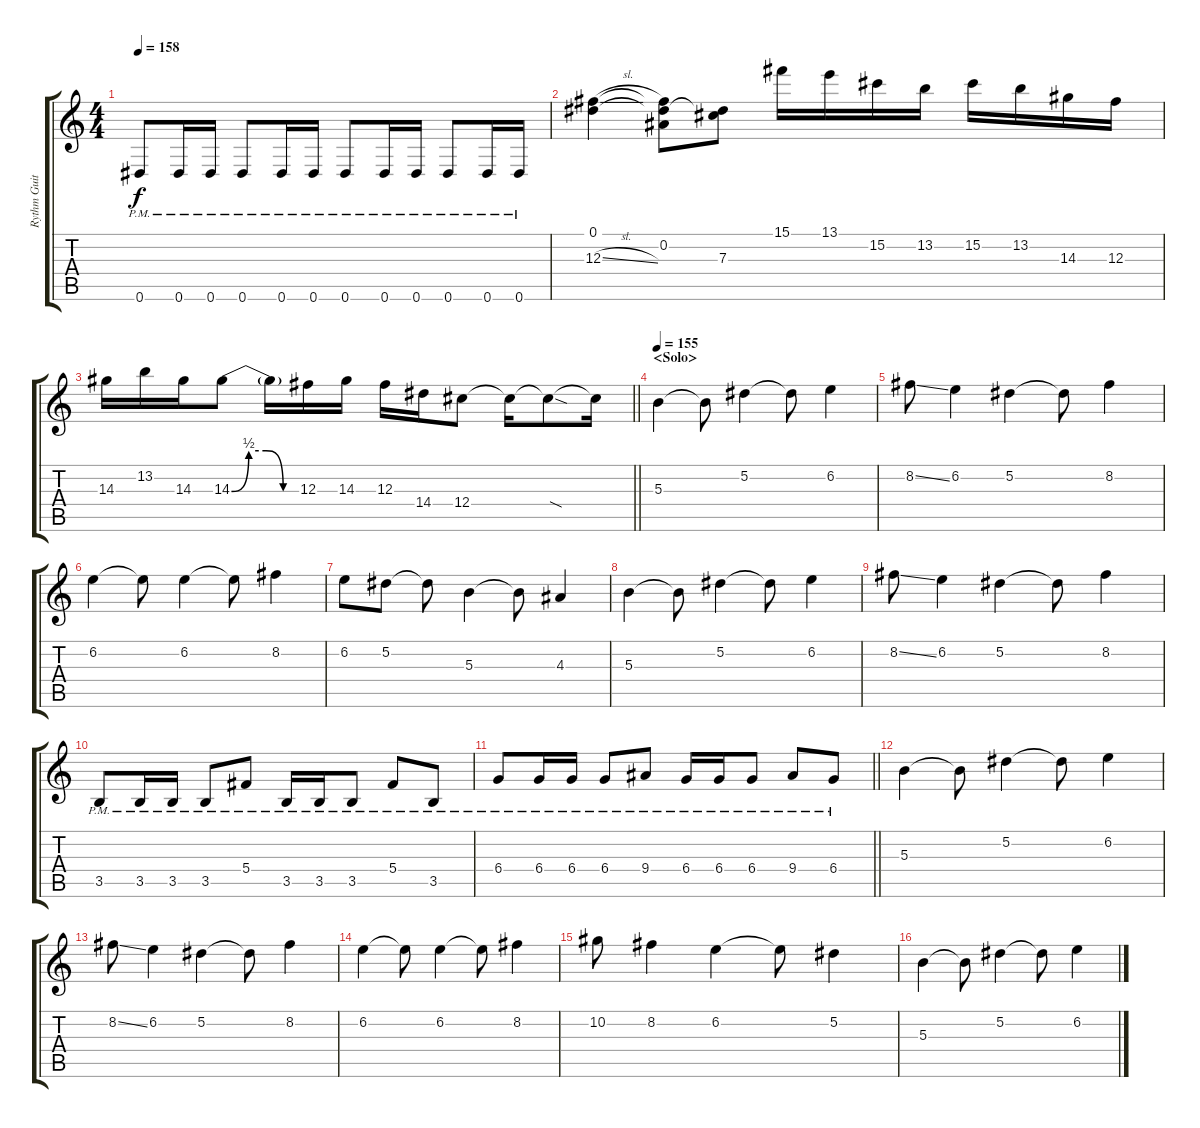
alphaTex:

\track ("Rythm Guitar" "Rythm Guit") {instrument distortionguitar}
\staff {score tabs}
\tuning (Eb4 Bb3 Gb3 Db3 Ab2 Eb2) {hide}
\ts (4 4)
\tempo 158
\clef g2
\ks c
0.6{pm}.8{dy f} 0.6{pm}.16 0.6{pm}.16 0.6{pm}.8 0.6{pm}.16 0.6{pm}.16 0.6{pm}.8 0.6{pm}.16 0.6{pm}.16 0.6{pm}.8 0.6{pm}.16 0.6{pm}.16 |
(0.1 12.3{sl}).4 (0.1{t} 0.2 12.3{t}).8 (0.1{t} 7.3).8 15.1.16 13.1.16 15.2.16 13.2.16 15.2.16 13.2.16 14.3.16 12.3.16 |
\barLineRight lightlight
14.3.16 13.2.16 14.3.16 14.3{be (custom 0 0 15 2 30 2 45 0 60 0)}.8 14.3{t}.16 12.3.16 14.3.16 12.3.16 14.4.16 12.4.8 12.4{t}.16 12.4{sod t}.8 12.4{t}.16 |
\section ("" "<Solo>")
\tempo 155
5.3.4 5.3{t}.8 5.2.4 5.2{t}.8 6.2.4 |
8.2{ss}.8 6.2.4 5.2.4 5.2{t}.8 8.2.4 |
6.2.4 6.2{t}.8 6.2.4 6.2{t}.8 8.2.4 |
6.2.8 5.2.8 5.2{t}.8 5.3.4 5.3{t}.8 4.3.4 |
5.3.4 5.3{t}.8 5.2.4 5.2{t}.8 6.2.4 |
8.2{ss}.8 6.2.4 5.2.4 5.2{t}.8 8.2.4 |
3.5{pm}.8 3.5{pm}.16 3.5{pm}.16 3.5{pm}.8 5.4{pm}.8 3.5{pm}.16 3.5{pm}.16 3.5{pm}.8 5.4{pm}.8 3.5{pm}.8 |
\barLineRight lightlight
6.4{pm}.8 6.4{pm}.16 6.4{pm}.16 6.4{pm}.8 9.4{pm}.8 6.4{pm}.16 6.4{pm}.16 6.4{pm}.8 9.4{pm}.8 6.4{pm}.8 |
\section ("" "")
5.3.4 5.3{t}.8 5.2.4 5.2{t}.8 6.2.4 |
8.2{ss}.8 6.2.4 5.2.4 5.2{t}.8 8.2.4 |
6.2.4 6.2{t}.8 6.2.4 6.2{t}.8 8.2.4 |
10.2.8 8.2.4 6.2.4 6.2{t}.8 5.2.4 |
5.3.4 5.3{t}.8 5.2.4 5.2{t}.8 6.2.4
